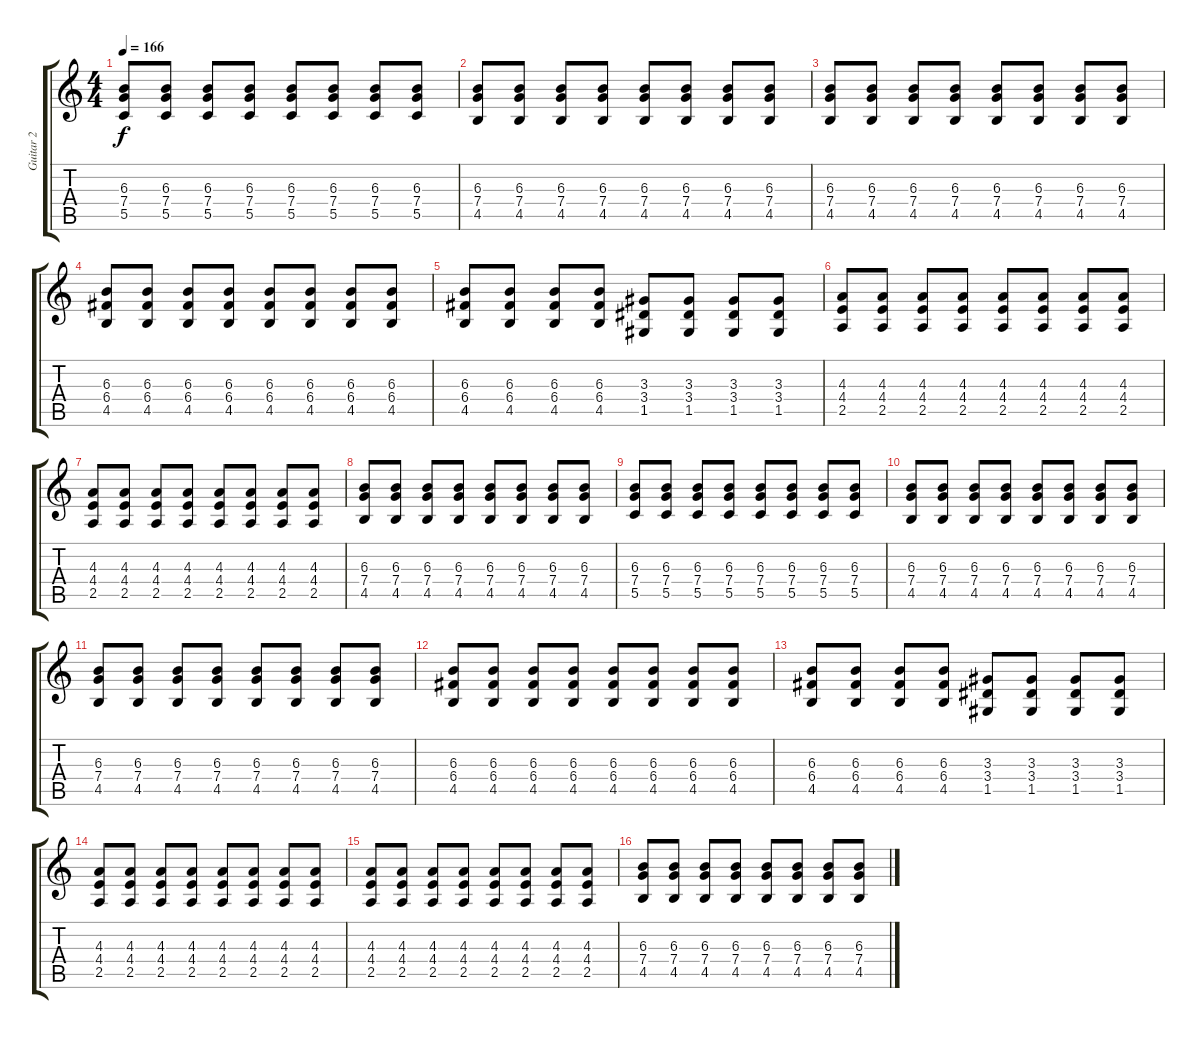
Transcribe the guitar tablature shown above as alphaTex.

\track ("Guitar 2" "Guitar 2") {instrument overdrivenguitar}
\staff {score tabs}
\tuning (D4 A3 F3 C3 G2 D2) {hide}
\ts (4 4)
\tempo 166
\clef g2
\ks c
(6.3 7.4 5.5).8{dy f} (6.3 7.4 5.5).8 (6.3 7.4 5.5).8 (6.3 7.4 5.5).8 (6.3 7.4 5.5).8 (6.3 7.4 5.5).8 (6.3 7.4 5.5).8 (6.3 7.4 5.5).8 |
(6.3 7.4 4.5).8 (6.3 7.4 4.5).8 (6.3 7.4 4.5).8 (6.3 7.4 4.5).8 (6.3 7.4 4.5).8 (6.3 7.4 4.5).8 (6.3 7.4 4.5).8 (6.3 7.4 4.5).8 |
(6.3 7.4 4.5).8 (6.3 7.4 4.5).8 (6.3 7.4 4.5).8 (6.3 7.4 4.5).8 (6.3 7.4 4.5).8 (6.3 7.4 4.5).8 (6.3 7.4 4.5).8 (6.3 7.4 4.5).8 |
(6.3 6.4 4.5).8 (6.3 6.4 4.5).8 (6.3 6.4 4.5).8 (6.3 6.4 4.5).8 (6.3 6.4 4.5).8 (6.3 6.4 4.5).8 (6.3 6.4 4.5).8 (6.3 6.4 4.5).8 |
(6.3 6.4 4.5).8 (6.3 6.4 4.5).8 (6.3 6.4 4.5).8 (6.3 6.4 4.5).8 (3.3 3.4 1.5).8 (3.3 3.4 1.5).8 (3.3 3.4 1.5).8 (3.3 3.4 1.5).8 |
(4.3 4.4 2.5).8 (4.3 4.4 2.5).8 (4.3 4.4 2.5).8 (4.3 4.4 2.5).8 (4.3 4.4 2.5).8 (4.3 4.4 2.5).8 (4.3 4.4 2.5).8 (4.3 4.4 2.5).8 |
(4.3 4.4 2.5).8 (4.3 4.4 2.5).8 (4.3 4.4 2.5).8 (4.3 4.4 2.5).8 (4.3 4.4 2.5).8 (4.3 4.4 2.5).8 (4.3 4.4 2.5).8 (4.3 4.4 2.5).8 |
(6.3 7.4 4.5).8 (6.3 7.4 4.5).8 (6.3 7.4 4.5).8 (6.3 7.4 4.5).8 (6.3 7.4 4.5).8 (6.3 7.4 4.5).8 (6.3 7.4 4.5).8 (6.3 7.4 4.5).8 |
(6.3 7.4 5.5).8 (6.3 7.4 5.5).8 (6.3 7.4 5.5).8 (6.3 7.4 5.5).8 (6.3 7.4 5.5).8 (6.3 7.4 5.5).8 (6.3 7.4 5.5).8 (6.3 7.4 5.5).8 |
(6.3 7.4 4.5).8 (6.3 7.4 4.5).8 (6.3 7.4 4.5).8 (6.3 7.4 4.5).8 (6.3 7.4 4.5).8 (6.3 7.4 4.5).8 (6.3 7.4 4.5).8 (6.3 7.4 4.5).8 |
(6.3 7.4 4.5).8 (6.3 7.4 4.5).8 (6.3 7.4 4.5).8 (6.3 7.4 4.5).8 (6.3 7.4 4.5).8 (6.3 7.4 4.5).8 (6.3 7.4 4.5).8 (6.3 7.4 4.5).8 |
(6.3 6.4 4.5).8 (6.3 6.4 4.5).8 (6.3 6.4 4.5).8 (6.3 6.4 4.5).8 (6.3 6.4 4.5).8 (6.3 6.4 4.5).8 (6.3 6.4 4.5).8 (6.3 6.4 4.5).8 |
(6.3 6.4 4.5).8 (6.3 6.4 4.5).8 (6.3 6.4 4.5).8 (6.3 6.4 4.5).8 (3.3 3.4 1.5).8 (3.3 3.4 1.5).8 (3.3 3.4 1.5).8 (3.3 3.4 1.5).8 |
(4.3 4.4 2.5).8 (4.3 4.4 2.5).8 (4.3 4.4 2.5).8 (4.3 4.4 2.5).8 (4.3 4.4 2.5).8 (4.3 4.4 2.5).8 (4.3 4.4 2.5).8 (4.3 4.4 2.5).8 |
(4.3 4.4 2.5).8 (4.3 4.4 2.5).8 (4.3 4.4 2.5).8 (4.3 4.4 2.5).8 (4.3 4.4 2.5).8 (4.3 4.4 2.5).8 (4.3 4.4 2.5).8 (4.3 4.4 2.5).8 |
(6.3 7.4 4.5).8 (6.3 7.4 4.5).8 (6.3 7.4 4.5).8 (6.3 7.4 4.5).8 (6.3 7.4 4.5).8 (6.3 7.4 4.5).8 (6.3 7.4 4.5).8 (6.3 7.4 4.5).8
